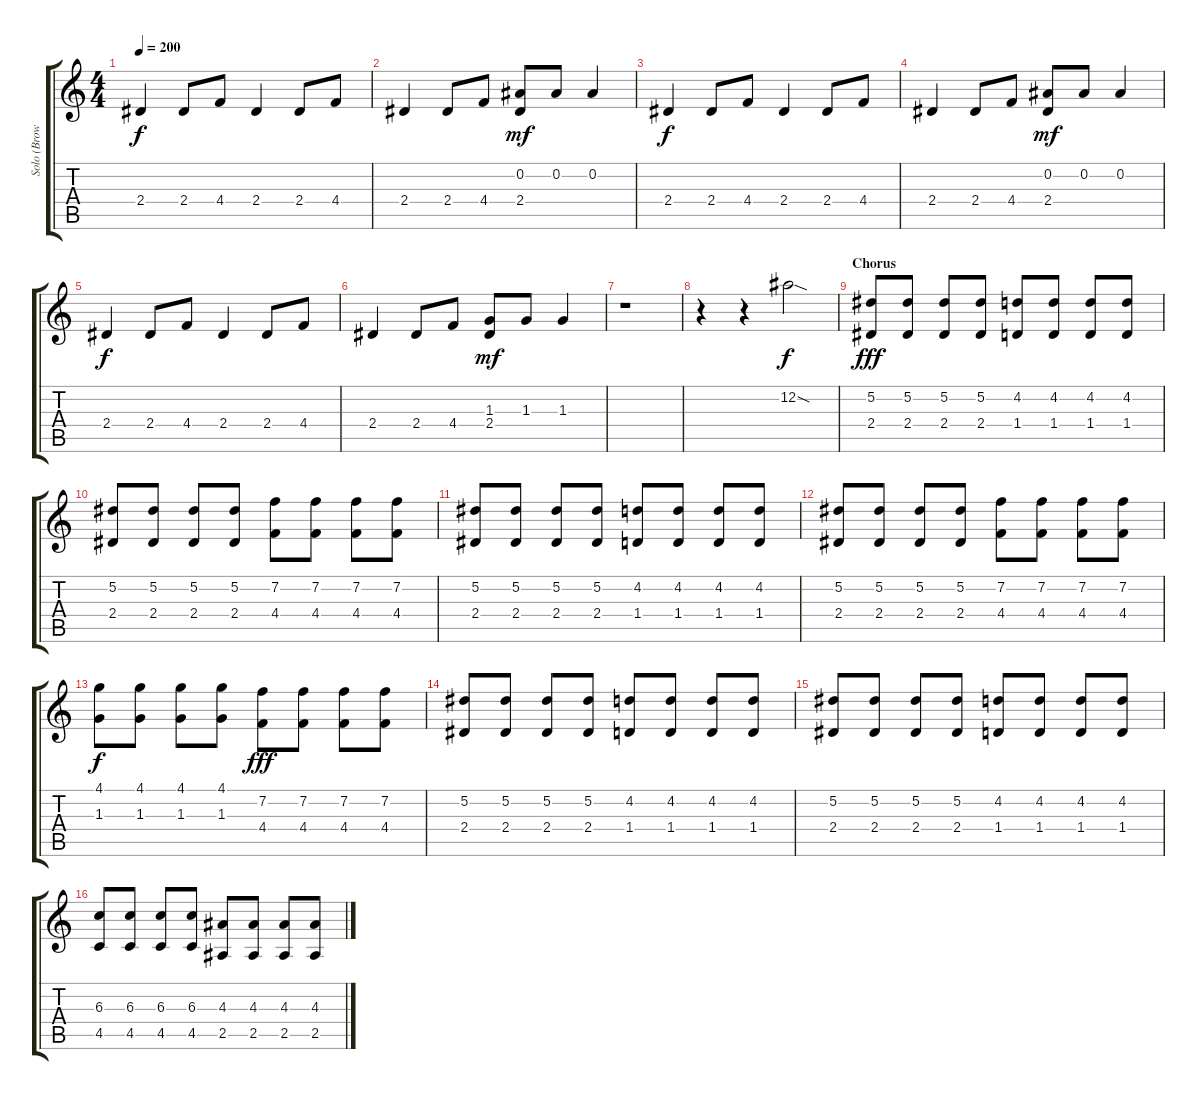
\track ("Solo (Brownsound)" "Solo (Brow") {instrument overdrivenguitar}
\staff {score tabs}
\tuning (Eb4 Bb3 Gb3 Db3 Ab2 Eb2) {hide}
\ts (4 4)
\tempo 200
\clef g2
\ks c
2.4.4{dy f} 2.4.8 4.4.8 2.4.4 2.4.8 4.4.8 |
2.4.4 2.4.8 4.4.8 (0.2 2.4).8{dy mf} 0.2.8 0.2.4 |
2.4.4{dy f} 2.4.8 4.4.8 2.4.4 2.4.8 4.4.8 |
2.4.4 2.4.8 4.4.8 (0.2 2.4).8{dy mf} 0.2.8 0.2.4 |
2.4.4{dy f} 2.4.8 4.4.8 2.4.4 2.4.8 4.4.8 |
2.4.4 2.4.8 4.4.8 (1.3 2.4).8{dy mf} 1.3.8 1.3.4{volume 16} |
r.1 |
r.4 r.4 12.2{sod}.2{dy f} |
\section ("" "Chorus")
(5.2 2.4).8{dy fff volume 15} (5.2 2.4).8 (5.2 2.4).8 (5.2 2.4).8 (4.2 1.4).8 (4.2 1.4).8 (4.2 1.4).8 (4.2 1.4).8 |
(5.2 2.4).8 (5.2 2.4).8 (5.2 2.4).8 (5.2 2.4).8 (7.2 4.4).8 (7.2 4.4).8 (7.2 4.4).8 (7.2 4.4).8 |
(5.2 2.4).8 (5.2 2.4).8 (5.2 2.4).8 (5.2 2.4).8 (4.2 1.4).8 (4.2 1.4).8 (4.2 1.4).8 (4.2 1.4).8 |
(5.2 2.4).8 (5.2 2.4).8 (5.2 2.4).8 (5.2 2.4).8 (7.2 4.4).8 (7.2 4.4).8 (7.2 4.4).8 (7.2 4.4).8 |
(4.1 1.3).8{dy f} (4.1 1.3).8 (4.1 1.3).8 (4.1 1.3).8 (7.2 4.4).8{dy fff} (7.2 4.4).8 (7.2 4.4).8 (7.2 4.4).8 |
(5.2 2.4).8 (5.2 2.4).8 (5.2 2.4).8 (5.2 2.4).8 (4.2 1.4).8 (4.2 1.4).8 (4.2 1.4).8 (4.2 1.4).8 |
(5.2 2.4).8 (5.2 2.4).8 (5.2 2.4).8 (5.2 2.4).8 (4.2 1.4).8 (4.2 1.4).8 (4.2 1.4).8 (4.2 1.4).8 |
(6.3 4.5).8 (6.3 4.5).8 (6.3 4.5).8 (6.3 4.5).8 (4.3 2.5).8 (4.3 2.5).8 (4.3 2.5).8 (4.3 2.5).8
